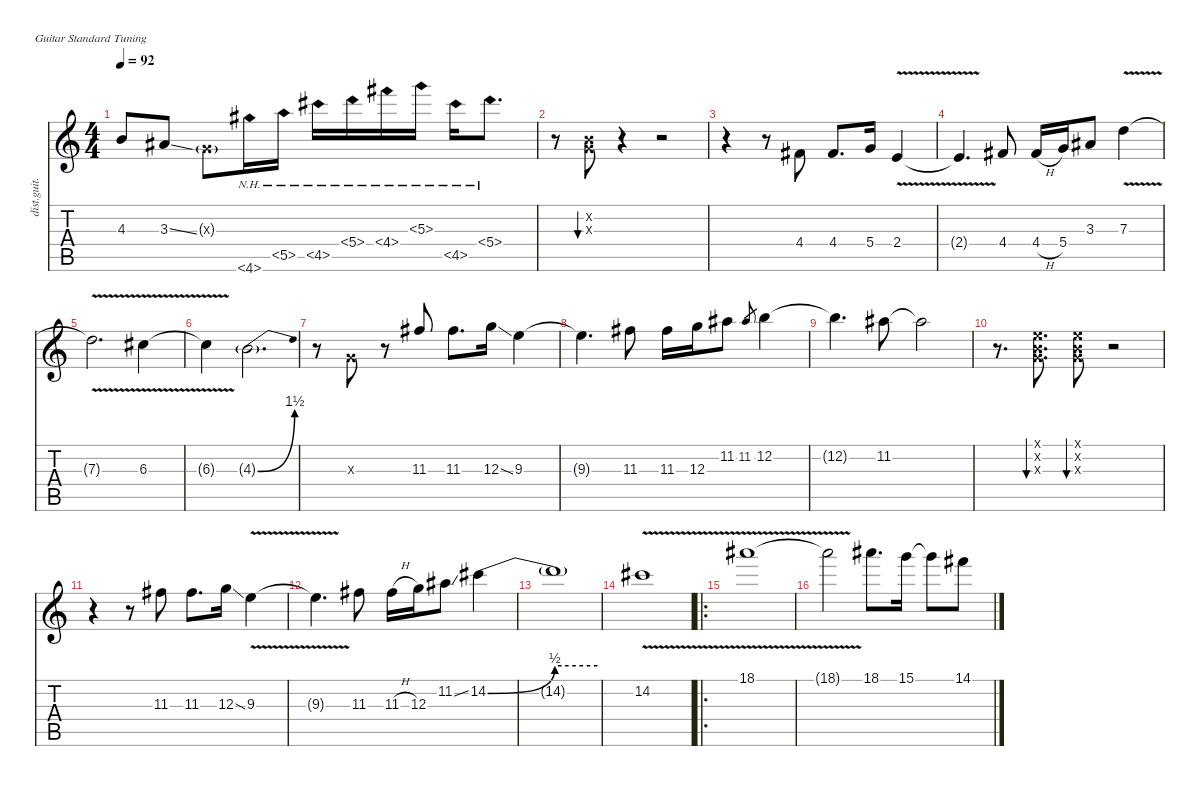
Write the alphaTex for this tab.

\defaultSystemsLayout 4
\hideDynamics
\bracketExtendMode nobrackets
\otherSystemsTrackNameOrientation horizontal
\track ("Lead" "dist.guit.") {instrument distortionguitar}
\staff {score tabs}
\tuning (E4 B3 G3 D3 A2 E2)
\ts (4 4)
\tempo 92
\clef g2
\ks c
4.3{t}.8{dy f beam Up} 3.3{ss acc #}.8{beam Up} 0.3{g x}.8{beam Down} 4.6{nh acc #}.16{beam Down} 5.5{nh}.16{beam Down} 4.5{nh acc #}.16{beam Down} 5.4{nh}.16{beam Down} 4.4{nh acc #}.16{beam Down} 5.3{nh}.16{beam Down} 4.5{nh acc #}.16{beam Down} 5.4{nh}.8{d beam Down} |
r.8{beam Down} (0.2{x} 0.3{x}).8{bu 240 beam Up} r.4{beam Up} r.2{beam Up} |
r.4{beam Down} r.8{beam Down} 4.4{acc #}.8{beam Up} 4.4{acc #}.8{d beam Up} 5.4.16{beam Up} 2.4{v}.4{beam Up} |
2.4{v t}.4{d beam Up} 4.4{acc #}.8{beam Up} 4.4{h acc #}.16{beam Up} 5.4.16{beam Up} 3.3{acc #}.8{beam Up} 7.3{v}.4{beam Down} |
7.3{v t}.2{d beam Down} 6.3{v acc #}.4{beam Down} |
6.3{v t acc #}.4{beam Down} 4.3{be (bend 0 0 60 6) g}.2{d beam Down} |
r.8{beam Down} 0.3{x}.8{beam Up} r.8{beam Up} 11.3{acc #}.8{beam Down} 11.3{acc #}.8{d beam Down} 12.3{ss}.16{beam Down} 9.3.4{beam Down} |
9.3{t}.4{d beam Down} 11.3{acc #}.8{beam Down} 11.3{acc #}.16{beam Down} 12.3.16{beam Down} 11.2{acc #}.8{beam Down} 11.2{acc #}.8{gr dy mf beam Up} 12.2.4{dy f beam Down} |
12.2{t}.4{d beam Down} 11.2{acc #}.8{beam Down} 11.2{t acc #}.2{beam Down} |
r.8{d beam Down} (0.1{x} 0.2{x} 0.3{x}).8{d bu 240 beam Down} (0.1{x} 0.2{x} 0.3{x}).8{bu 120 beam Down} r.2{beam Down} |
r.4{beam Down} r.8{beam Down} 11.3{acc #}.8{beam Down} 11.3{acc #}.8{d beam Down} 12.3{ss}.16{beam Down} 9.3{v}.4{beam Down} |
9.3{v t}.4{d beam Down} 11.3{acc #}.8{beam Down} 11.3{h acc #}.16{beam Down} 12.3.16{beam Down} 11.2{ss acc #}.8{beam Down} 14.2{be (bend 0 0 60 2) acc #}.4{beam Down} |
14.2{be (hold 0 2 60 2) t}.1{beam Down} |
14.2{v acc #}.1{beam Down} |
\ro
18.1{v acc #}.1{beam Down} |
18.1{v t acc #}.2{beam Down} 18.1{acc #}.8{d beam Down} 15.1.16{beam Down} 15.1{t}.8{beam Down} 14.1{acc #}.8{beam Down}
